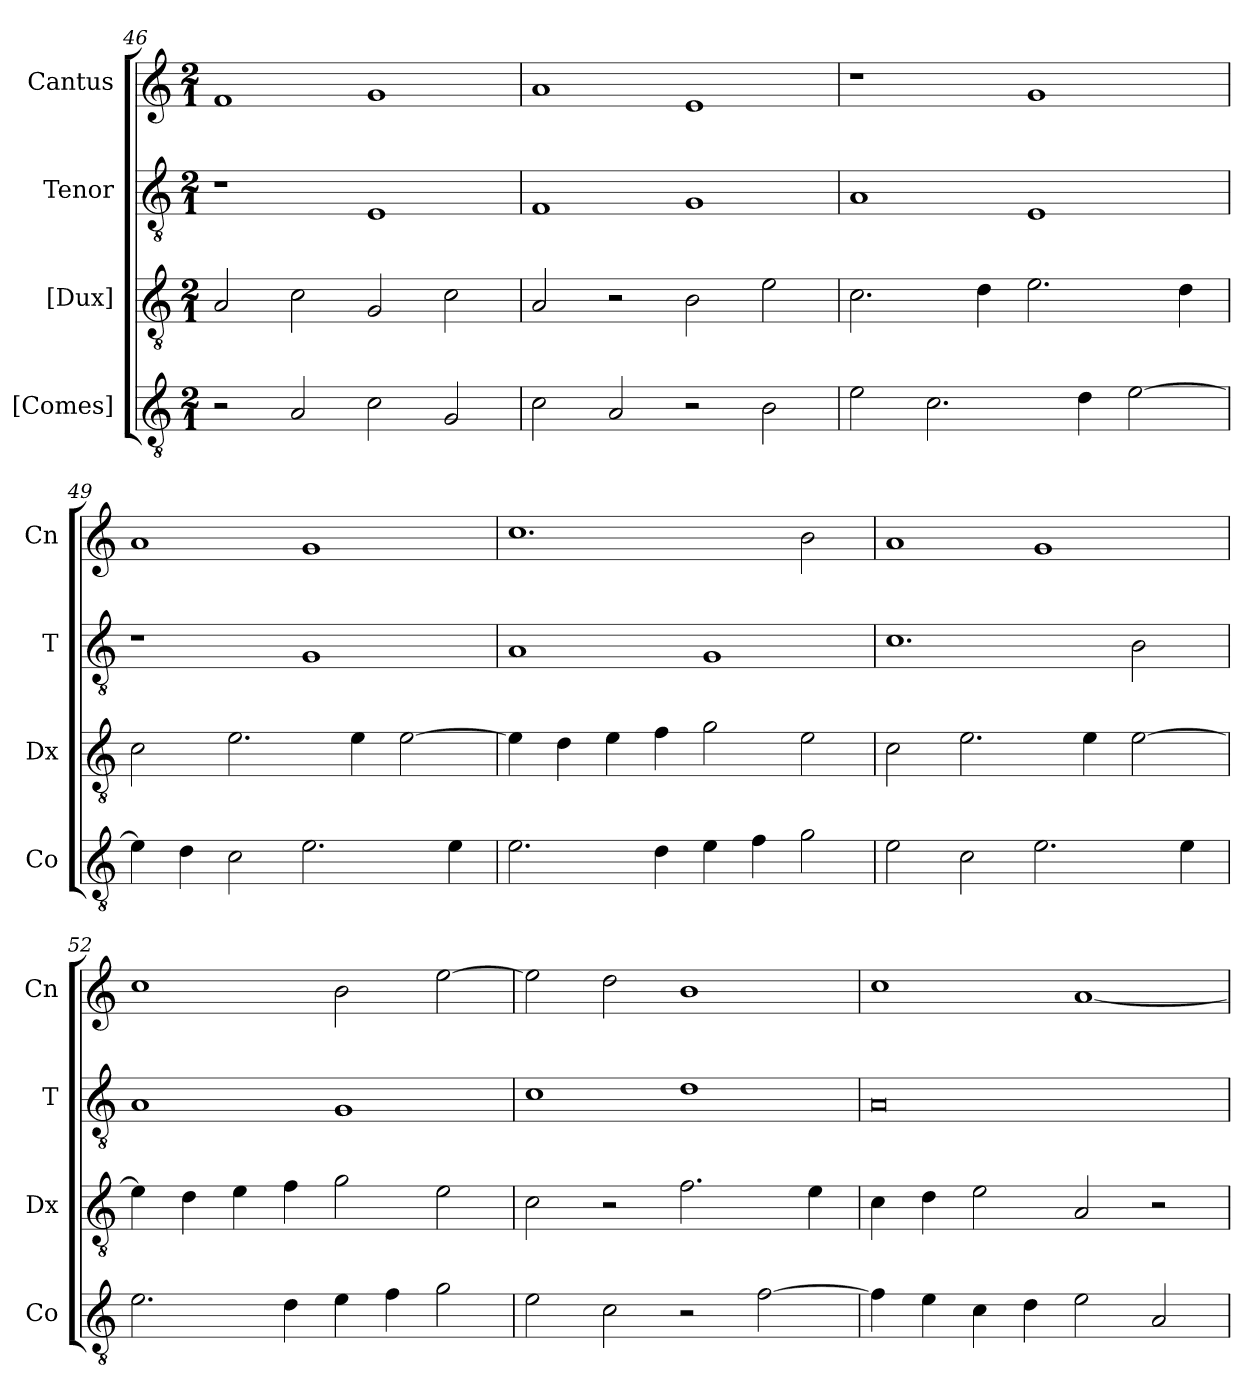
**kern	**kern	**kern	**kern
*part4	*part3	*part2	*part1
*staff4	*staff3	*staff2	*staff1
*I"[Comes]	*I"[Dux]	*I"Tenor	*I"Cantus
*I'Co	*I'Dx	*I'T	*I'Cn
*clefGv2	*clefGv2	*clefGv2	*clefG2
*k[]	*k[]	*k[]	*k[]
*M2/1	*M2/1	*M2/1	*M2/1
=46	=46	=46	=46
2r	2A/	1r	1f
2A/	2c\	.	.
2c\	2G/	1E	1g
2G/	2c\	.	.
=47	=47	=47	=47
2c\	2A/	1F	1a
2A/	2r	.	.
2r	2B\	1G	1e
2B\	2e\	.	.
=48	=48	=48	=48
2e\	2.c\	1A	1r
2.c\	.	.	.
.	4d\	.	.
.	2.e\	1E	1g
4d\	.	.	.
[2e\	.	.	.
.	4d\	.	.
=49	=49	=49	=49
4e\]	2c\	1r	1a
4d\	.	.	.
2c\	2.e\	.	.
2.e\	.	1G	1g
.	4e\	.	.
.	[2e\	.	.
4e\	.	.	.
=50	=50	=50	=50
2.e\	4e\]	1A	1.cc
.	4d\	.	.
.	4e\	.	.
4d\	4f\	.	.
4e\	2g\	1G	.
4f\	.	.	.
2g\	2e\	.	2b\
=51	=51	=51	=51
2e\	2c\	1.c	1a
2c\	2.e\	.	.
2.e\	.	.	1g
.	4e\	.	.
.	[2e\	2B\	.
4e\	.	.	.
=52	=52	=52	=52
2.e\	4e\]	1A	1cc
.	4d\	.	.
.	4e\	.	.
4d\	4f\	.	.
4e\	2g\	1G	2b\
4f\	.	.	.
2g\	2e\	.	[2ee\
=53	=53	=53	=53
2e\	2c\	1c	2ee\]
2c\	2r	.	2dd\
2r	2.f\	1d	1b
[2f\	.	.	.
.	4e\	.	.
=54	=54	=54	=54
4f\]	4c\	0A	1cc
4e\	4d\	.	.
4c\	2e\	.	.
4d\	.	.	.
2e\	2A/	.	[1a
2A/	2r	.	.
=	=	=	=
*-	*-	*-	*-
